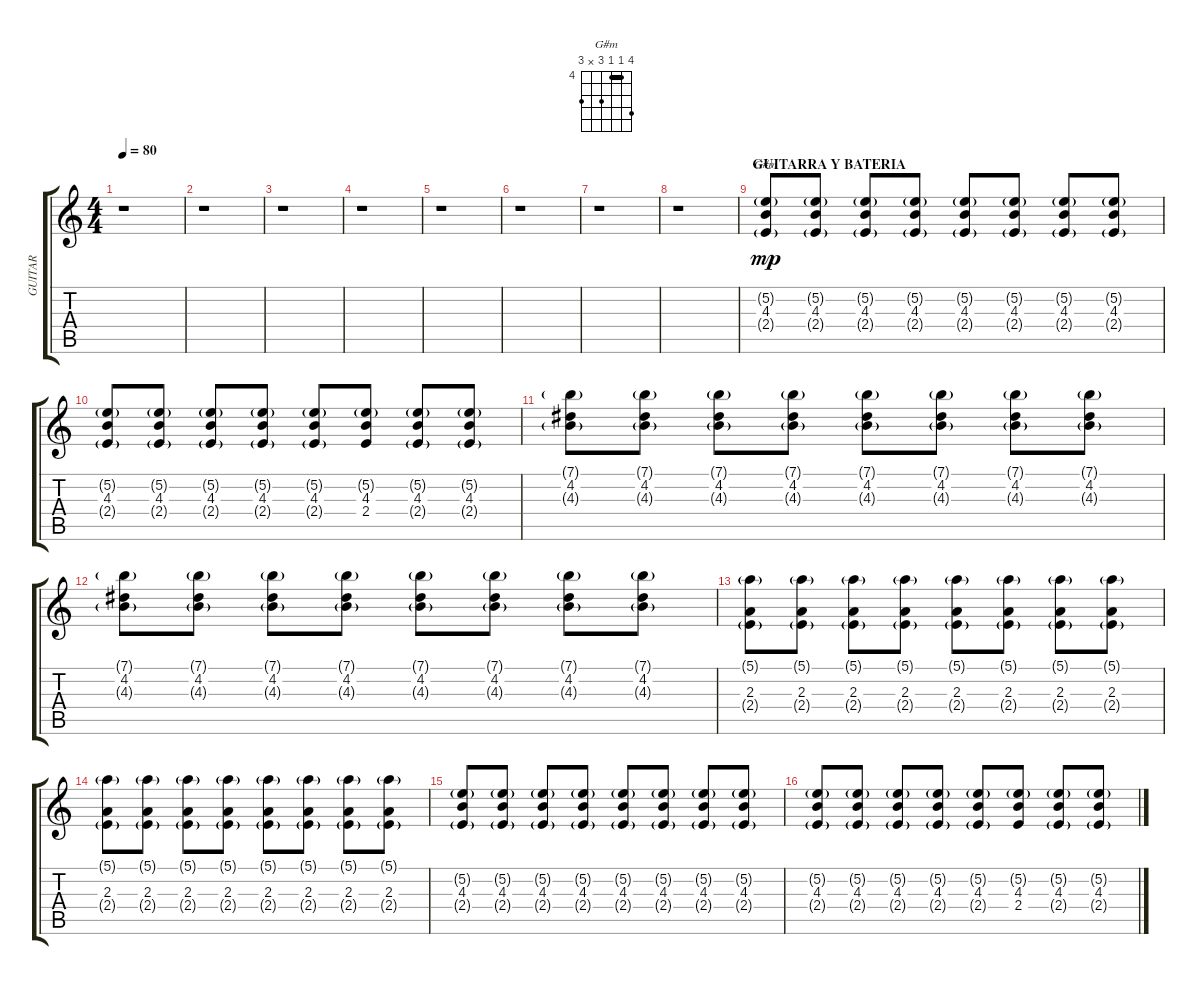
\track ("GUITAR" "GUITAR") {instrument distortionguitar}
\staff {score tabs}
\tuning (E4 B3 G3 D3 A2 D2) {hide}
\chord ("G#m" 7 4 4 6 x 6) {firstfret 4 barre 4}
\ts (4 4)
\tempo 80
\clef g2
\ks c
r.1{dy mp} |
r.1 |
r.1 |
r.1 |
r.1 |
r.1 |
r.1 |
r.1 |
\section ("" "GUITARRA Y BATERIA")
(5.2{g} 4.3 2.4{g}).8{ch "G#m"} (5.2{g} 4.3 2.4{g}).8 (5.2{g} 4.3 2.4{g}).8 (5.2{g} 4.3 2.4{g}).8 (5.2{g} 4.3 2.4{g}).8 (5.2{g} 4.3 2.4{g}).8 (5.2{g} 4.3 2.4{g}).8 (5.2{g} 4.3 2.4{g}).8 |
(5.2{g} 4.3 2.4{g}).8 (5.2{g} 4.3 2.4{g}).8 (5.2{g} 4.3 2.4{g}).8 (5.2{g} 4.3 2.4{g}).8 (5.2{g} 4.3 2.4{g}).8 (5.2{g} 4.3 2.4).8 (5.2{g} 4.3 2.4{g}).8 (5.2{g} 4.3 2.4{g}).8 |
(7.1{g} 4.2 4.3{g}).8 (7.1{g} 4.2 4.3{g}).8 (7.1{g} 4.2 4.3{g}).8 (7.1{g} 4.2 4.3{g}).8 (7.1{g} 4.2 4.3{g}).8 (7.1{g} 4.2 4.3{g}).8 (7.1{g} 4.2 4.3{g}).8 (7.1{g} 4.2 4.3{g}).8 |
(7.1{g} 4.2 4.3{g}).8 (7.1{g} 4.2 4.3{g}).8 (7.1{g} 4.2 4.3{g}).8 (7.1{g} 4.2 4.3{g}).8 (7.1{g} 4.2 4.3{g}).8 (7.1{g} 4.2 4.3{g}).8 (7.1{g} 4.2 4.3{g}).8 (7.1{g} 4.2 4.3{g}).8 |
(5.1{g} 2.3 2.4{g}).8 (5.1{g} 2.3 2.4{g}).8 (5.1{g} 2.3 2.4{g}).8 (5.1{g} 2.3 2.4{g}).8 (5.1{g} 2.3 2.4{g}).8 (5.1{g} 2.3 2.4{g}).8 (5.1{g} 2.3 2.4{g}).8 (5.1{g} 2.3 2.4{g}).8 |
(5.1{g} 2.3 2.4{g}).8 (5.1{g} 2.3 2.4{g}).8 (5.1{g} 2.3 2.4{g}).8 (5.1{g} 2.3 2.4{g}).8 (5.1{g} 2.3 2.4{g}).8 (5.1{g} 2.3 2.4{g}).8 (5.1{g} 2.3 2.4{g}).8 (5.1{g} 2.3 2.4{g}).8 |
(5.2{g} 4.3 2.4{g}).8 (5.2{g} 4.3 2.4{g}).8 (5.2{g} 4.3 2.4{g}).8 (5.2{g} 4.3 2.4{g}).8 (5.2{g} 4.3 2.4{g}).8 (5.2{g} 4.3 2.4{g}).8 (5.2{g} 4.3 2.4{g}).8 (5.2{g} 4.3 2.4{g}).8 |
(5.2{g} 4.3 2.4{g}).8 (5.2{g} 4.3 2.4{g}).8 (5.2{g} 4.3 2.4{g}).8 (5.2{g} 4.3 2.4{g}).8 (5.2{g} 4.3 2.4{g}).8 (5.2{g} 4.3 2.4).8 (5.2{g} 4.3 2.4{g}).8 (5.2{g} 4.3 2.4{g}).8
